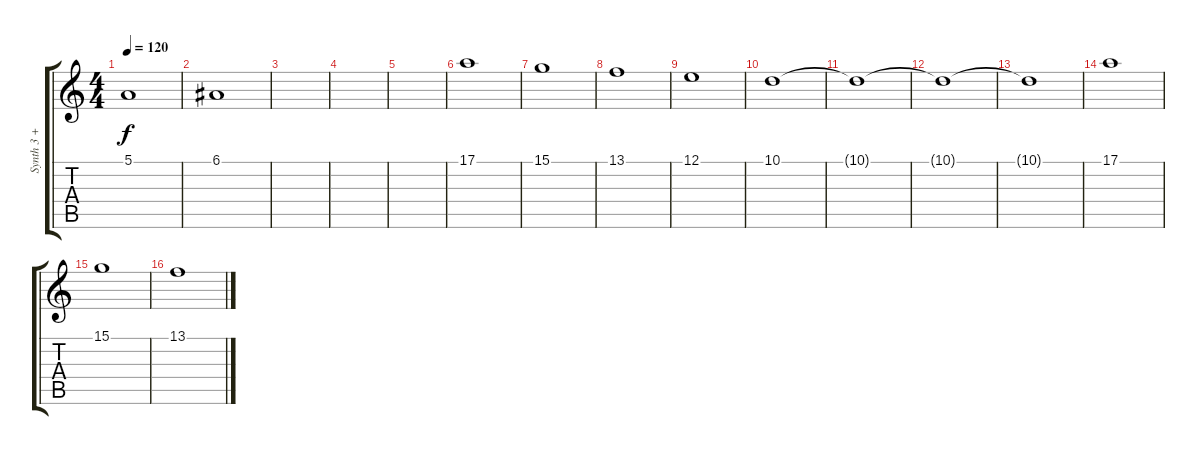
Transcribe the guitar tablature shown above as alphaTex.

\track ("Synth 3 +" "Synth 3 +") {instrument pad5bowed}
\staff {score tabs}
\tuning (E4 B3 G3 D3 A2 E2) {hide}
\ts (4 4)
\tempo 120
\clef g2
\ks c
5.1.1{dy f} |
6.1.1 |
|
|
|
17.1.1 |
15.1.1 |
13.1.1 |
12.1.1 |
10.1.1 |
10.1{t}.1 |
10.1{t}.1 |
10.1{t}.1 |
17.1.1 |
15.1.1 |
13.1.1
